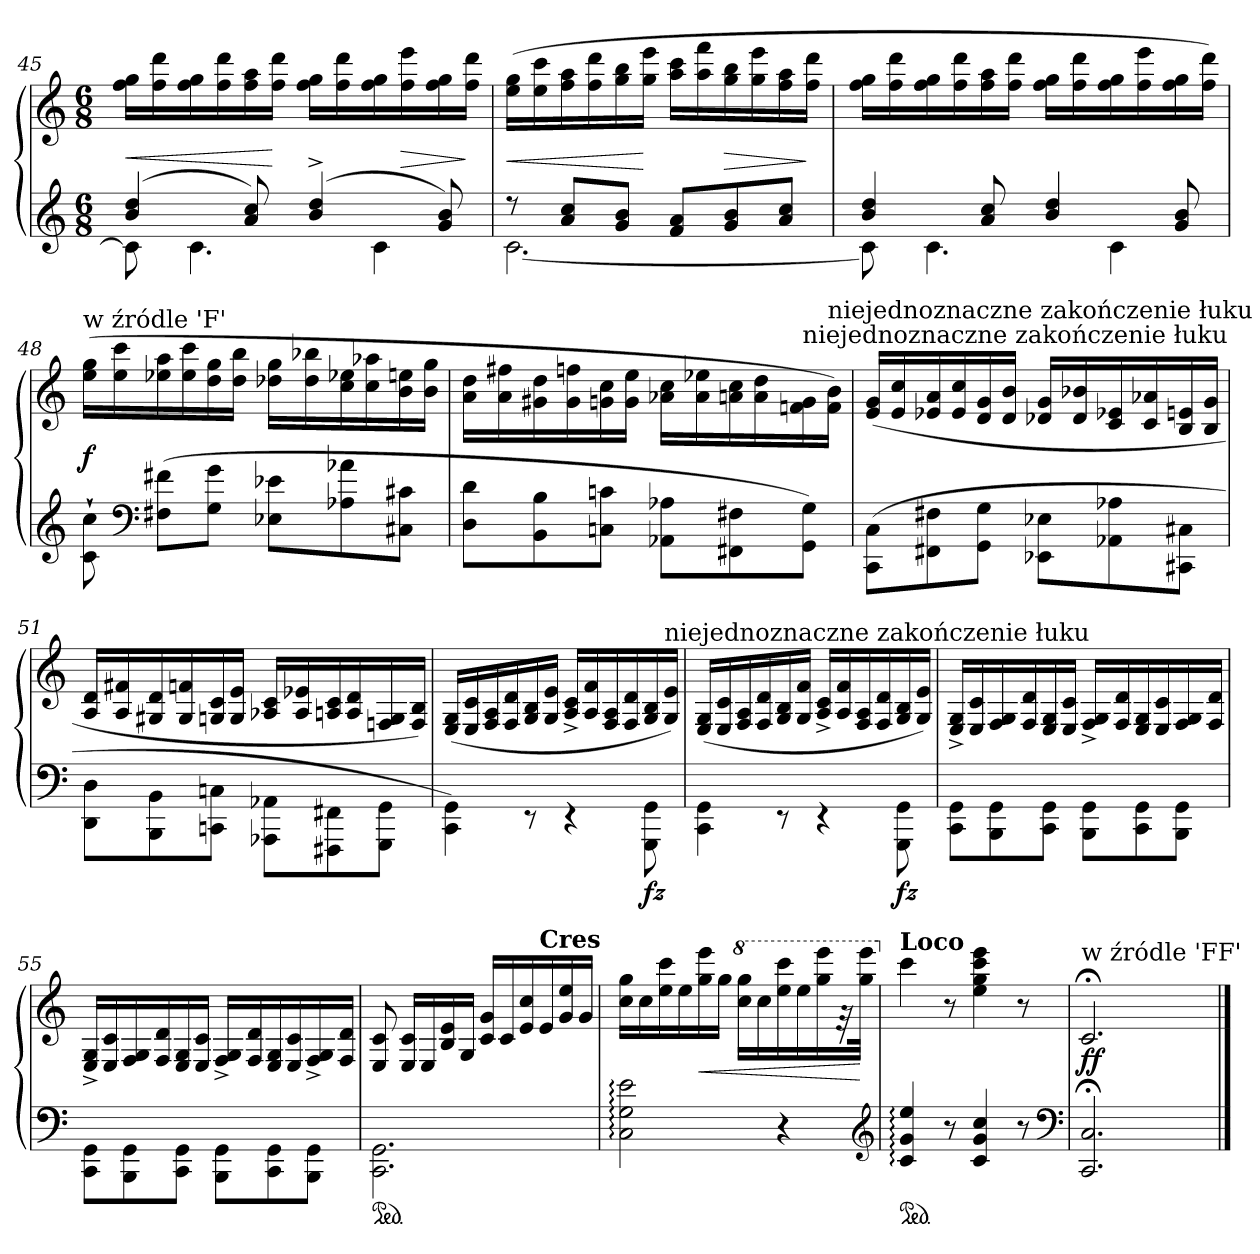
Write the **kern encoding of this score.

**kern	**kern	**dynam
*part1	*part1	*part1
*staff2	*staff1	*staff1/2
*clefG2	*clefG2	*
*k[]	*k[]	*
*M6/8	*M6/8	*
=45	=45	=45
*^	*	*
(>4b/ 4dd/	8c]	16ff 16ggLL	<
.	.	16ff 16ddd	.
.	4.c	16ff 16gg	.
.	.	16ff 16ddd	.
8a 8cc)	.	16ff 16aa	.
.	.	16ff 16dddJJ	[
(>4b^</ 4dd^</	.	16ff 16ggLL	.
.	.	16ff 16ddd	.
.	4c	16ff 16gg	.
.	.	16ff 16eee	>
8g 8b)	.	16ff 16gg	.
.	.	16ff 16dddJJ	]
=46	=46	=46	=46
8r	[2.c	(>16ee 16ggLL	<
.	.	16ee 16ccc	.
8a 8ccL	.	16ff 16aa	.
.	.	16ff 16ddd	.
8g 8bJ	.	16gg 16bb	.
.	.	16gg 16eeeJJ	[
8f 8aL	.	16aa 16cccLL	.
.	.	16aa 16fff	.
8g 8b	.	16gg 16bb	>
.	.	16gg 16eee	.
8a 8ccJ	.	16ff 16aa	.
.	.	16ff 16dddJJ	]
=47	=47	=47	=47
4b 4dd	8c]	16ff 16ggLL	.
.	.	16ff 16ddd	.
.	4.c	16ff 16gg	.
.	.	16ff 16ddd	.
8a 8cc	.	16ff 16aa	.
.	.	16ff 16dddJJ	.
4b 4dd	.	16ff 16ggLL	.
.	.	16ff 16ddd	.
.	4c	16ff 16gg	.
.	.	16ff 16eee	.
8g 8b	.	16ff 16gg	.
.	.	16ff 16dddJJ)	.
*v	*v	*	*
=48	=48	=48
!	!LO:TX:a:t=w źródle 'F'	!
8c`\ 8cc`\	(>16ee 16ggLL	f
.	16ee 16ccc	.
*clefF4	*	*
(>8F#X 8f#XL	16ee-X 16aa	.
.	16ee- 16ccc	.
8G 8gJ	16dd 16gg	.
.	16dd 16bbJJ	.
8E-X 8e-XL	16dd-X 16ggLL	.
.	16dd- 16bb-X	.
8A-X 8a-X	16cc 16ee-X	.
.	16cc 16aa-X	.
8C#X 8c#XJ	16b 16een	.
.	16b 16ggJJ	.
=49	=49	=49
8D 8dL	16a 16ddLL	.
.	16a 16ff#X	.
8BB 8B	16g#X 16dd	.
.	16g# 16ffn	.
8Cn 8cnJ	16gn 16cc	.
.	16g 16eeJJ	.
8AA-X\ 8A-X\L	16a-X 16ccLL	.
.	16a- 16ee-X	.
8FF#X 8F#X	16an 16cc	.
.	16a 16dd	.
!	!LO:TX:a:t=niejednoznaczne zakończenie łuku	!
8GG 8GJ)	16fn 16g	.
!	!LO:TX:a:t=niejednoznaczne zakończenie łuku	!
.	16f 16bJJ)	.
=50	=50	=50
(<8CC\ 8C\L	(>16e 16gLL	.
.	16e 16cc	.
8FF#X 8F#X	16e-X 16a	.
.	16e- 16cc	.
8GG 8GJ	16d 16g	.
.	16d 16bJJ	.
8EE-X\ 8E-X\L	16d-X 16gLL	.
.	16d- 16b-X	.
8AA-X 8A-X	16c 16e-X	.
.	16c 16a-X	.
8CC#X 8C#XJ	16B 16en	.
.	16B 16gJJ	.
=51	=51	=51
8DD 8DL	16A 16dLL	.
.	16A 16f#X	.
8BBB\ 8BB\	16G#X 16d	.
.	16G# 16fn	.
8CCn\ 8Cn\J	16Gn/ 16c/	.
.	16G/ 16e/JJ	.
8AAA-X\ 8AA-X\L	16A-X/ 16c/LL	.
.	16A-/ 16e-X/	.
8FFF#X\ 8FF#X\	16An/ 16c/	.
.	16A/ 16d/	.
8GGG\ 8GG\J	16Fn/ 16G/	.
.	16F/ 16B/JJ)	.
=52	=52	=52
4CC\ 4GG\)	(>16E/ 16G/LL	.
.	16E/ 16c/	.
.	16F/ 16A/	.
.	16F/ 16d/	.
8rEE	16G/ 16B/	.
.	16G/ 16e/JJ	.
4rEE	16A^</ 16c^</LL	.
.	16A/ 16f/	.
.	16F/ 16A/	.
.	16F/ 16d/	.
!	!	!LO:DY:b=2
8GGG\ 8GG\	16G/ 16B/	fz
!	!LO:TX:a:t=niejednoznaczne zakończenie łuku	!
.	16G/ 16e/JJ)	.
=53	=53	=53
4CC\ 4GG\	(>16E/ 16G/LL	.
.	16E/ 16c/	.
.	16F/ 16A/	.
.	16F/ 16d/	.
8rEE	16G/ 16B/	.
.	16G/ 16f/JJ	.
4rEE	16A^>/ 16c^>/LL	.
.	16A/ 16f/	.
.	16F/ 16A/	.
.	16F/ 16d/	.
!	!	!LO:DY:b=2
8GGG\ 8GG\	16G/ 16B/	fz
.	16G/ 16e/JJ)	.
=54	=54	=54
8CC\ 8GG\L	16E^>/ 16G^>/LL	.
.	16E/ 16c/	.
8BBB\ 8GG\	16F/ 16G/	.
.	16F/ 16d/	.
8CC\ 8GG\J	16E/ 16G/	.
.	16E/ 16c/JJ	.
8BBB\ 8GG\L	16F^>/ 16G^>/LL	.
.	16F/ 16d/	.
8CC\ 8GG\	16E/ 16G/	.
.	16E/ 16c/	.
8BBB\ 8GG\J	16F/ 16G/	.
.	16F/ 16d/JJ	.
=55	=55	=55
8CC\ 8GG\L	16E^>/ 16G^>/LL	.
.	16E/ 16c/	.
8BBB\ 8GG\	16F/ 16G/	.
.	16F/ 16d/	.
8CC\ 8GG\J	16E/ 16G/	.
.	16E/ 16c/JJ	.
8BBB\ 8GG\L	16F^>/ 16G^>/LL	.
.	16F/ 16d/	.
8CC\ 8GG\	16E/ 16G/	.
.	16E/ 16c/	.
8BBB\ 8GG\J	16F^>/ 16G^>/	.
.	16F/ 16d/JJ	.
=56	=56	=56
*ped	*	*
2.CC\ 2.GG\	8E/ 8c/	.
.	16E/ 16c/LL	.
.	16E/	.
.	16B/ 16e/	.
.	16G/JJ	.
.	16c 16gLL	.
.	16c	.
.	16e 16cc	.
!	!LO:TX:a:B:t=Cres	!
.	16e	.
.	16g 16ee	.
.	16gJJ	.
=57	=57	=57
2C: 2G: 2e:	16cc 16ggLL	.
.	16cc	.
.	16ee 16ccc	.
.	16ee	.
.	16gg 16eee	<
.	16ggJJ	.
*	*8va	*
.	16ccc 16gggLL	.
.	16ccc	.
4r	16eee 16cccc	.
.	16eee	.
.	16ggg 16eeee	.
.	32rff	.
.	32ggg 32eeeeJJk	[
*clefG2	*	*
=58	=58	=58
*	*X8va	*
!	!LO:TX:a:B:t=Loco	!
*ped	*	*
4c: 4g: 4ee:	4ccc	.
8r	8r	.
4c 4g 4cc	4ee 4gg 4ccc 4eee	.
8r	8r	.
*clefF4	*	*
=59	=59	=59
!	!LO:TX:a:t=w źródle 'FF'	!
2.CC; 2.C;	2.c;	ff
==	==	==
*-	*-	*-
